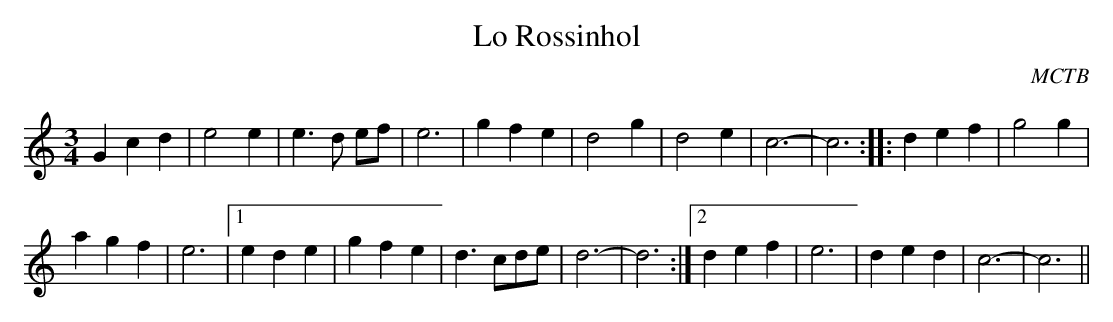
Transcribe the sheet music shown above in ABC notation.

X:1
T:Lo Rossinhol
C: MCTB
M:3/4
L:1/4
K:C
Gcd|e2e|e>d e/f/|e3|\
gfe|d2g|d2e|c3-|c3:|\
|:def|g2g|
agf|e3|1 ede|gfe|\
d>cd/e/|d3-|d3:|2 def|\
e3|ded|c3-|c3||
